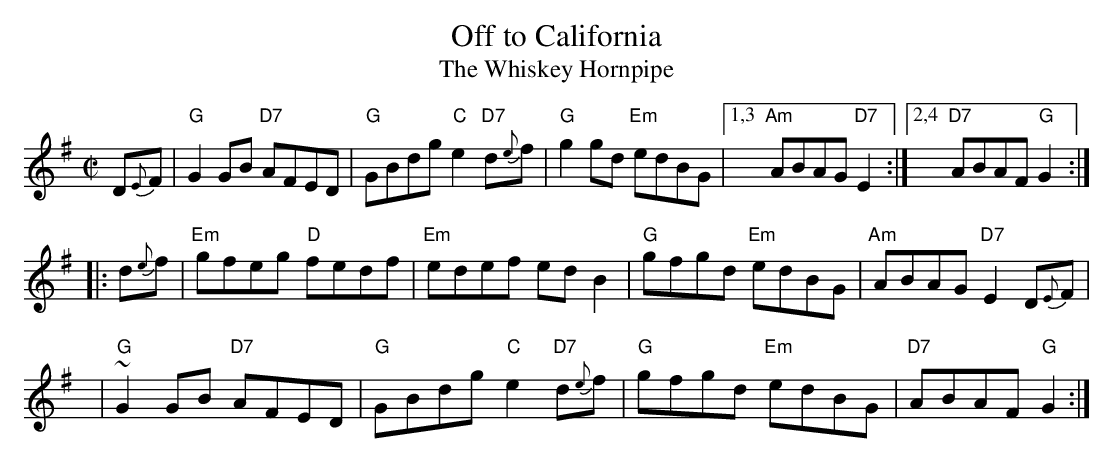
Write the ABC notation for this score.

X:1
T: Off to California
T: The Whiskey Hornpipe
M: C|
L: 1/8
K: G
D{E}F |\
"G"G2GB "D7"AFED | "G"GBdg "C"e2"D7"d{e}f |\
"G"g2gd "Em"edBG |1,3"Am"ABAG "D7"E2 :|2,4 "D7"ABAF "G"G2 :|
|: d{e}f |\
"Em"gfeg "D"fedf | "Em"edef edB2 |\
"G"gfgd "Em"edBG | "Am"ABAG "D7"E2D{E}F |
y4y2 | \
"G"~G2GB "D7"AFED | "G"GBdg "C"e2"D7"d{e}f |\
"G"gfgd "Em"edBG | "D7"ABAF "G"G2 :|
